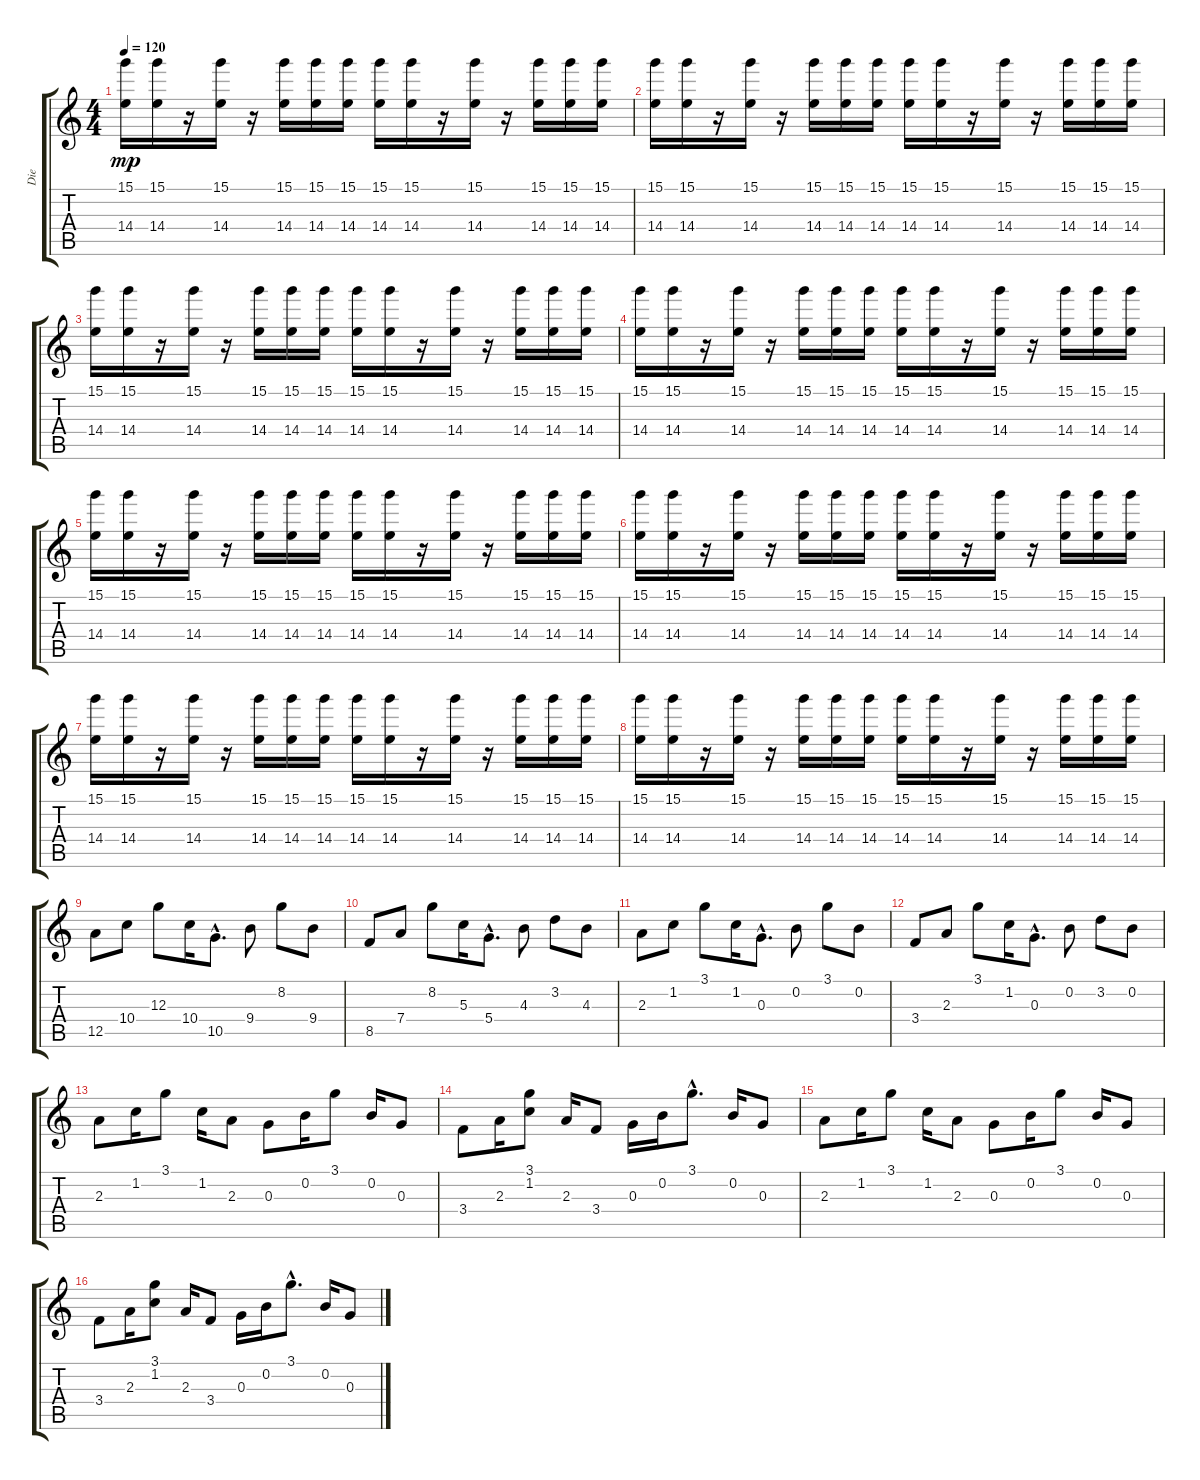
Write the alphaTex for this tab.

\track ("Die" "Die") {instrument electricguitarclean}
\staff {score tabs}
\tuning (E4 B3 G3 D3 A2 E2) {hide}
\ts (4 4)
\tempo 120
\clef g2
\ks c
(15.1 14.4).16{dy mp} (15.1 14.4).16 r.16 (15.1 14.4).16 r.16 (15.1 14.4).16 (15.1 14.4).16 (15.1 14.4).16 (15.1 14.4).16 (15.1 14.4).16 r.16 (15.1 14.4).16 r.16 (15.1 14.4).16 (15.1 14.4).16 (15.1 14.4).16 |
(15.1 14.4).16 (15.1 14.4).16 r.16 (15.1 14.4).16 r.16 (15.1 14.4).16 (15.1 14.4).16 (15.1 14.4).16 (15.1 14.4).16 (15.1 14.4).16 r.16 (15.1 14.4).16 r.16 (15.1 14.4).16 (15.1 14.4).16 (15.1 14.4).16 |
(15.1 14.4).16 (15.1 14.4).16 r.16 (15.1 14.4).16 r.16 (15.1 14.4).16 (15.1 14.4).16 (15.1 14.4).16 (15.1 14.4).16 (15.1 14.4).16 r.16 (15.1 14.4).16 r.16 (15.1 14.4).16 (15.1 14.4).16 (15.1 14.4).16 |
(15.1 14.4).16 (15.1 14.4).16 r.16 (15.1 14.4).16 r.16 (15.1 14.4).16 (15.1 14.4).16 (15.1 14.4).16 (15.1 14.4).16 (15.1 14.4).16 r.16 (15.1 14.4).16 r.16 (15.1 14.4).16 (15.1 14.4).16 (15.1 14.4).16 |
(15.1 14.4).16 (15.1 14.4).16 r.16 (15.1 14.4).16 r.16 (15.1 14.4).16 (15.1 14.4).16 (15.1 14.4).16 (15.1 14.4).16 (15.1 14.4).16 r.16 (15.1 14.4).16 r.16 (15.1 14.4).16 (15.1 14.4).16 (15.1 14.4).16 |
(15.1 14.4).16 (15.1 14.4).16 r.16 (15.1 14.4).16 r.16 (15.1 14.4).16 (15.1 14.4).16 (15.1 14.4).16 (15.1 14.4).16 (15.1 14.4).16 r.16 (15.1 14.4).16 r.16 (15.1 14.4).16 (15.1 14.4).16 (15.1 14.4).16 |
(15.1 14.4).16 (15.1 14.4).16 r.16 (15.1 14.4).16 r.16 (15.1 14.4).16 (15.1 14.4).16 (15.1 14.4).16 (15.1 14.4).16 (15.1 14.4).16 r.16 (15.1 14.4).16 r.16 (15.1 14.4).16 (15.1 14.4).16 (15.1 14.4).16 |
(15.1 14.4).16 (15.1 14.4).16 r.16 (15.1 14.4).16 r.16 (15.1 14.4).16 (15.1 14.4).16 (15.1 14.4).16 (15.1 14.4).16 (15.1 14.4).16 r.16 (15.1 14.4).16 r.16 (15.1 14.4).16 (15.1 14.4).16 (15.1 14.4).16 |
12.5.8 10.4.8 12.3.8 10.4.16 10.5{hac}.8{d} 9.4.8 8.2.8 9.4.8 |
8.5.8 7.4.8 8.2.8 5.3.16 5.4{hac}.8{d} 4.3.8 3.2.8 4.3.8 |
2.3.8 1.2.8 3.1.8 1.2.16 0.3{hac}.8{d} 0.2.8 3.1.8 0.2.8 |
3.4.8 2.3.8 3.1.8 1.2.16 0.3{hac}.8{d} 0.2.8 3.2.8 0.2.8 |
2.3.8 1.2.16 3.1.8 1.2.16 2.3.8 0.3.8 0.2.16 3.1.8 0.2.16 0.3.8 |
3.4.8 2.3.16 (3.1 1.2).8 2.3.16 3.4.8 0.3.16 0.2.16 3.1{hac}.8{d} 0.2.16 0.3.8 |
2.3.8 1.2.16 3.1.8 1.2.16 2.3.8 0.3.8 0.2.16 3.1.8 0.2.16 0.3.8 |
3.4.8 2.3.16 (3.1 1.2).8 2.3.16 3.4.8 0.3.16 0.2.16 3.1{hac}.8{d} 0.2.16 0.3.8
